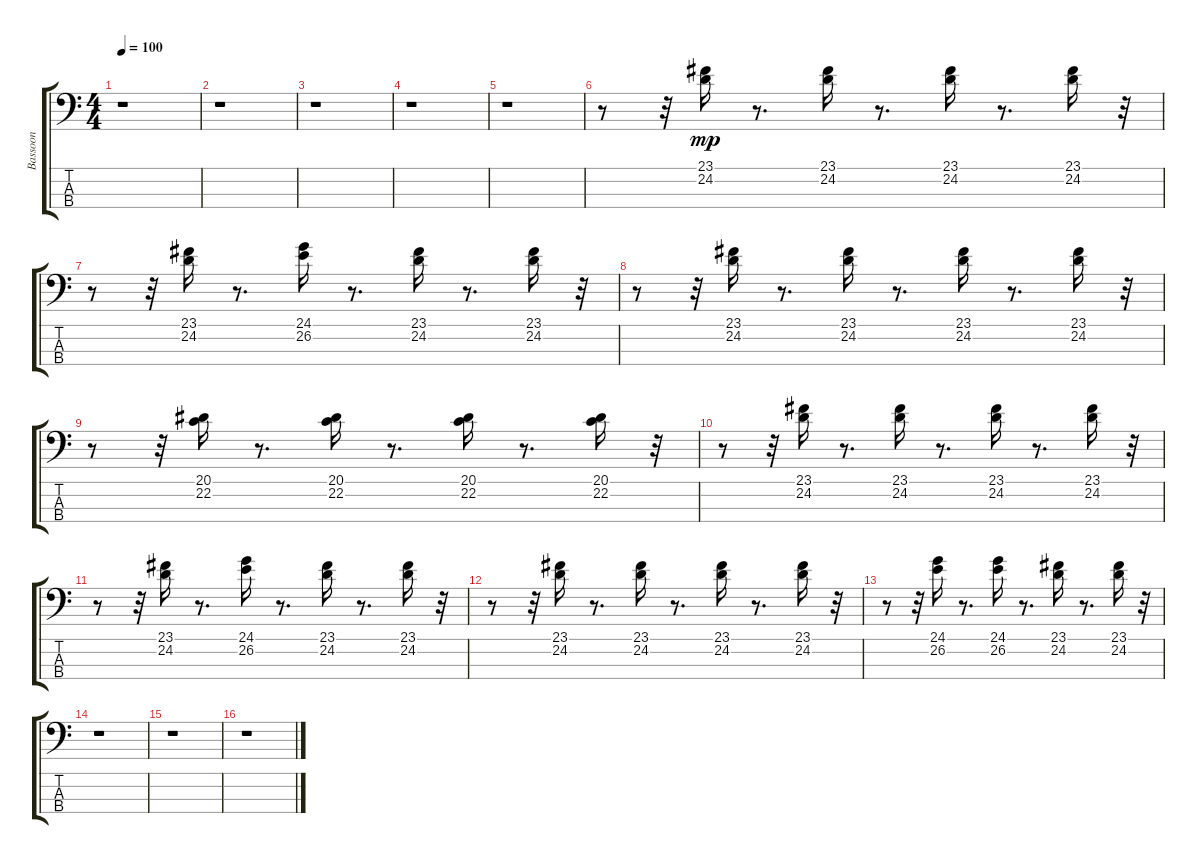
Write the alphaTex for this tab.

\track ("Bassoon" "Bassoon") {instrument bassoon}
\staff {score tabs}
\tuning (G2 D2 A1 E1) {hide}
\ts (4 4)
\tempo 100
\clef f4
\ks c
r.1{dy mp} |
r.1 |
r.1 |
r.1 |
r.1 |
r.8 r.32 (23.1 24.2).16{volume 8} r.8{d} (23.1 24.2).16 r.8{d} (23.1 24.2).16 r.8{d} (23.1 24.2).16 r.32 |
r.8 r.32 (23.1 24.2).16 r.8{d} (24.1 26.2).16 r.8{d} (23.1 24.2).16 r.8{d} (23.1 24.2).16 r.32 |
r.8 r.32 (23.1 24.2).16 r.8{d} (23.1 24.2).16 r.8{d} (23.1 24.2).16 r.8{d} (23.1 24.2).16 r.32 |
r.8 r.32 (20.1 22.2).16 r.8{d} (20.1 22.2).16 r.8{d} (20.1 22.2).16 r.8{d} (20.1 22.2).16 r.32 |
r.8 r.32 (23.1 24.2).16 r.8{d} (23.1 24.2).16 r.8{d} (23.1 24.2).16 r.8{d} (23.1 24.2).16 r.32 |
r.8 r.32 (23.1 24.2).16 r.8{d} (24.1 26.2).16 r.8{d} (23.1 24.2).16 r.8{d} (23.1 24.2).16 r.32 |
r.8 r.32 (23.1 24.2).16 r.8{d} (23.1 24.2).16 r.8{d} (23.1 24.2).16 r.8{d} (23.1 24.2).16 r.32 |
r.8 r.32 (24.1 26.2).16 r.8{d} (24.1 26.2).16 r.8{d} (23.1 24.2).16 r.8{d} (23.1 24.2).16 r.32 |
r.1 |
r.1 |
r.1
